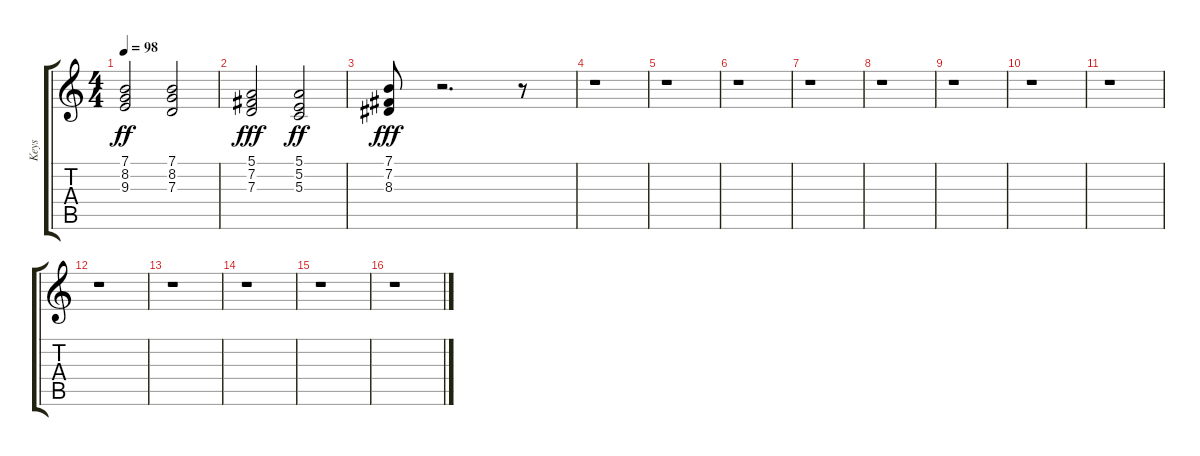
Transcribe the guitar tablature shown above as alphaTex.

\track ("Keys" "Keys") {instrument stringensemble1}
\staff {score tabs}
\tuning (E4 B3 G3 D3 A2 E2) {hide}
\ts (4 4)
\tempo 98
\clef g2
\ks c
(7.1 8.2 9.3).2{dy ff} (7.1 8.2 7.3).2 |
(5.1 7.2 7.3).2{dy fff} (5.1 5.2 5.3).2{dy ff} |
(7.1 7.2 8.3).8{dy fff} r.2{d} r.8 |
r.1 |
r.1 |
r.1 |
r.1 |
r.1 |
r.1 |
r.1 |
r.1 |
r.1 |
r.1 |
r.1 |
r.1 |
r.1
